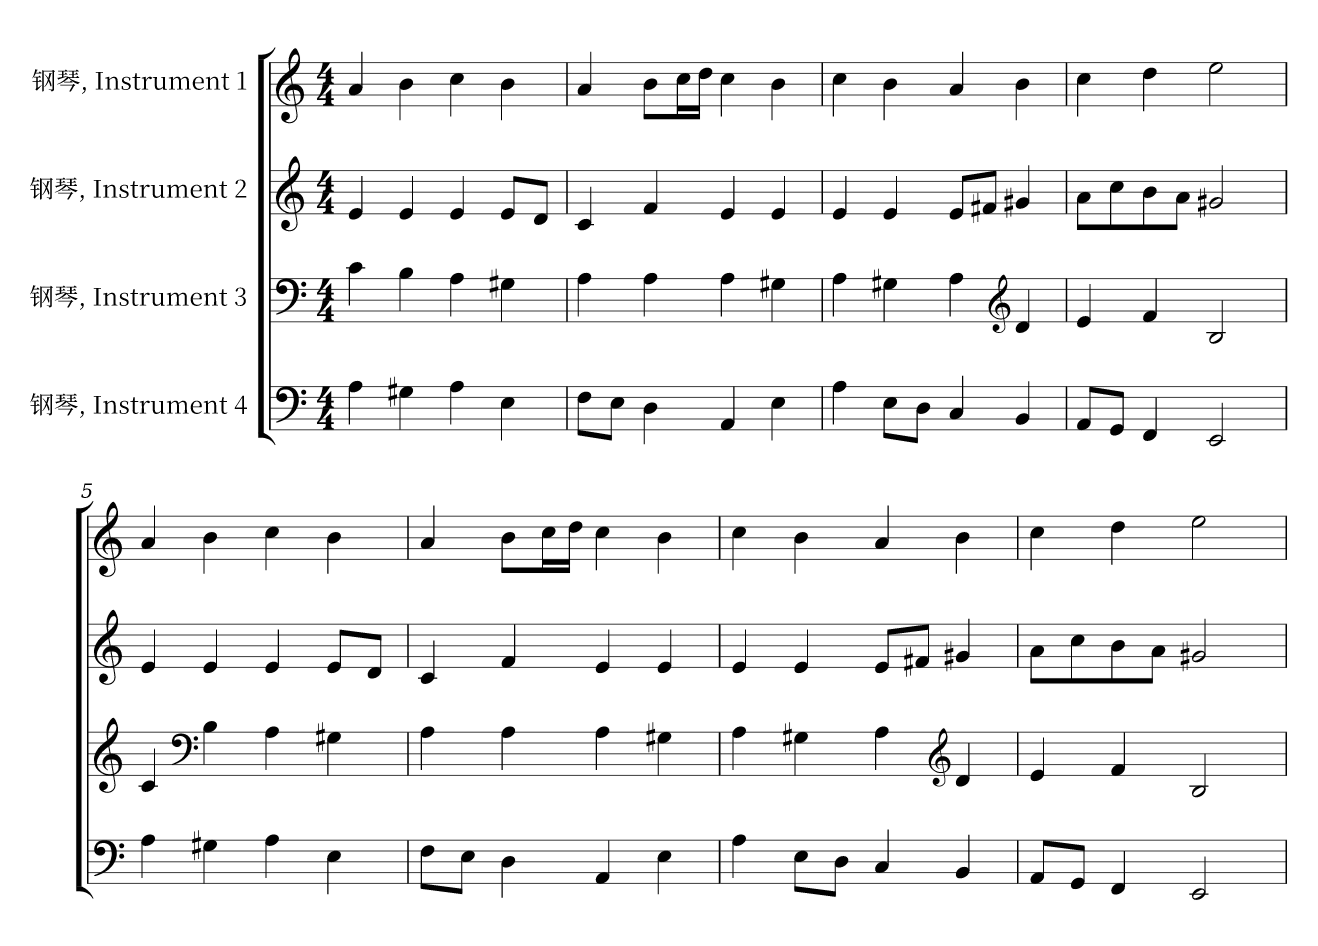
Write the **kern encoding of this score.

**kern	**kern	**kern	**kern
*part4	*part3	*part2	*part1
*staff4	*staff3	*staff2	*staff1
*I"钢琴, Instrument 4	*I"钢琴, Instrument 3	*I"钢琴, Instrument 2	*I"钢琴, Instrument 1
*clefF4	*clefF4	*clefG2	*clefG2
*k[]	*k[]	*k[]	*k[]
*M4/4	*M4/4	*M4/4	*M4/4
*MM96	*MM96	*MM96	*MM96
=1	=1	=1	=1
4A\	4c\	4e/	4a/
4G#X\	4B\	4e/	4b\
4A\	4A\	4e/	4cc\
4E\	4G#X\	8e/L	4b\
.	.	8d/J	.
=2	=2	=2	=2
8F\L	4A\	4c/	4a/
8E\J	.	.	.
4D\	4A\	4f/	8b\L
.	.	.	16cc\L
.	.	.	16dd\JJ
4AA/	4A\	4e/	4cc\
4E\	4G#X\	4e/	4b\
=3	=3	=3	=3
4A\	4A\	4e/	4cc\
8E\L	4G#X\	4e/	4b\
8D\J	.	.	.
4C/	4A\	8e/L	4a/
.	.	8f#X/J	.
*	*clefG2	*	*
4BB/	4d/	4g#X/	4b\
=4	=4	=4	=4
8AA/L	4e/	8a\L	4cc\
8GG/J	.	8cc\	.
4FF/	4f/	8b\	4dd\
.	.	8a\J	.
2EE/	2B/	2g#X/	2ee\
!!LO:LB:g=z
=5	=5	=5	=5
4A\	4c/	4e/	4a/
*	*clefF4	*	*
4G#X\	4B\	4e/	4b\
4A\	4A\	4e/	4cc\
4E\	4G#X\	8e/L	4b\
.	.	8d/J	.
=6	=6	=6	=6
8F\L	4A\	4c/	4a/
8E\J	.	.	.
4D\	4A\	4f/	8b\L
.	.	.	16cc\L
.	.	.	16dd\JJ
4AA/	4A\	4e/	4cc\
4E\	4G#X\	4e/	4b\
=7	=7	=7	=7
4A\	4A\	4e/	4cc\
8E\L	4G#X\	4e/	4b\
8D\J	.	.	.
4C/	4A\	8e/L	4a/
.	.	8f#X/J	.
*	*clefG2	*	*
4BB/	4d/	4g#X/	4b\
=8	=8	=8	=8
8AA/L	4e/	8a\L	4cc\
8GG/J	.	8cc\	.
4FF/	4f/	8b\	4dd\
.	.	8a\J	.
2EE/	2B/	2g#X/	2ee\
=	=	=	=
*-	*-	*-	*-
